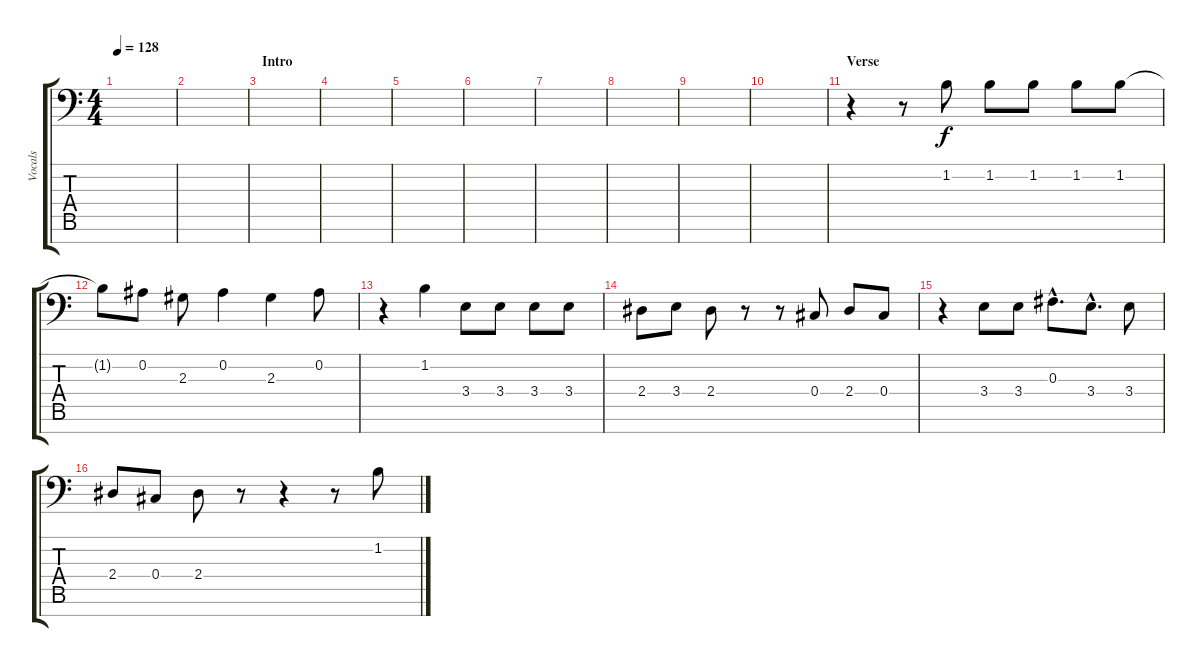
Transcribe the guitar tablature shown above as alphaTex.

\track ("Vocals" "Vocals") {instrument lead2sawtooth}
\staff {score tabs}
\tuning (Eb4 Bb3 Gb3 Db3 Ab2 Eb2 Bb1) {hide}
\ts (4 4)
\tempo 128
\clef f4
\ks c
|
|
\section ("" "Intro")
|
|
|
|
|
|
|
|
\section ("" "Verse")
r.4 r.8 1.2.8 1.2.8 1.2.8 1.2.8 1.2.8 |
1.2{t}.8 0.2.8 2.3.8 0.2.4 2.3.4 0.2.8 |
r.4 1.2.4 3.4.8 3.4.8 3.4.8 3.4.8 |
2.4.8 3.4.8 2.4.8 r.8 r.8 0.4.8 2.4.8 0.4.8 |
r.4 3.4.8 3.4.8 0.3{hac}.8{d} 3.4{hac}.8{d} 3.4.8 |
2.4.8 0.4.8 2.4.8 r.8 r.4 r.8 1.2.8
